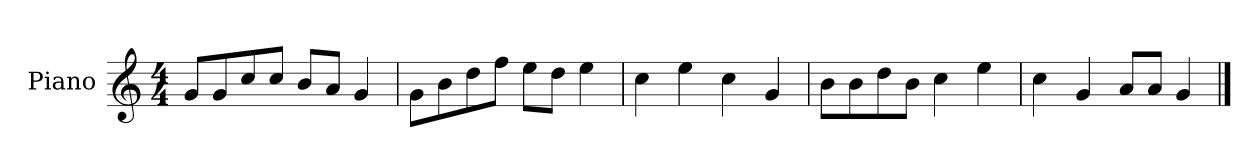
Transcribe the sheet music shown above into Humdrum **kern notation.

**kern
*part1
*staff1
*I"Piano
*I'P-no
*clefG2
*k[]
*M4/4
*MM90
=1
8g/L
8g/
8cc/
8cc/J
8b/L
8a/J
4g/
=2
8g\L
8b\
8dd\
8ff\J
8ee\L
8dd\J
4ee\
=3
4cc\
4ee\
4cc\
4g/
=4
8b\L
8b\
8dd\
8b\J
4cc\
4ee\
=5
4cc\
4g/
8a/L
8a/J
4g/
==
*-
